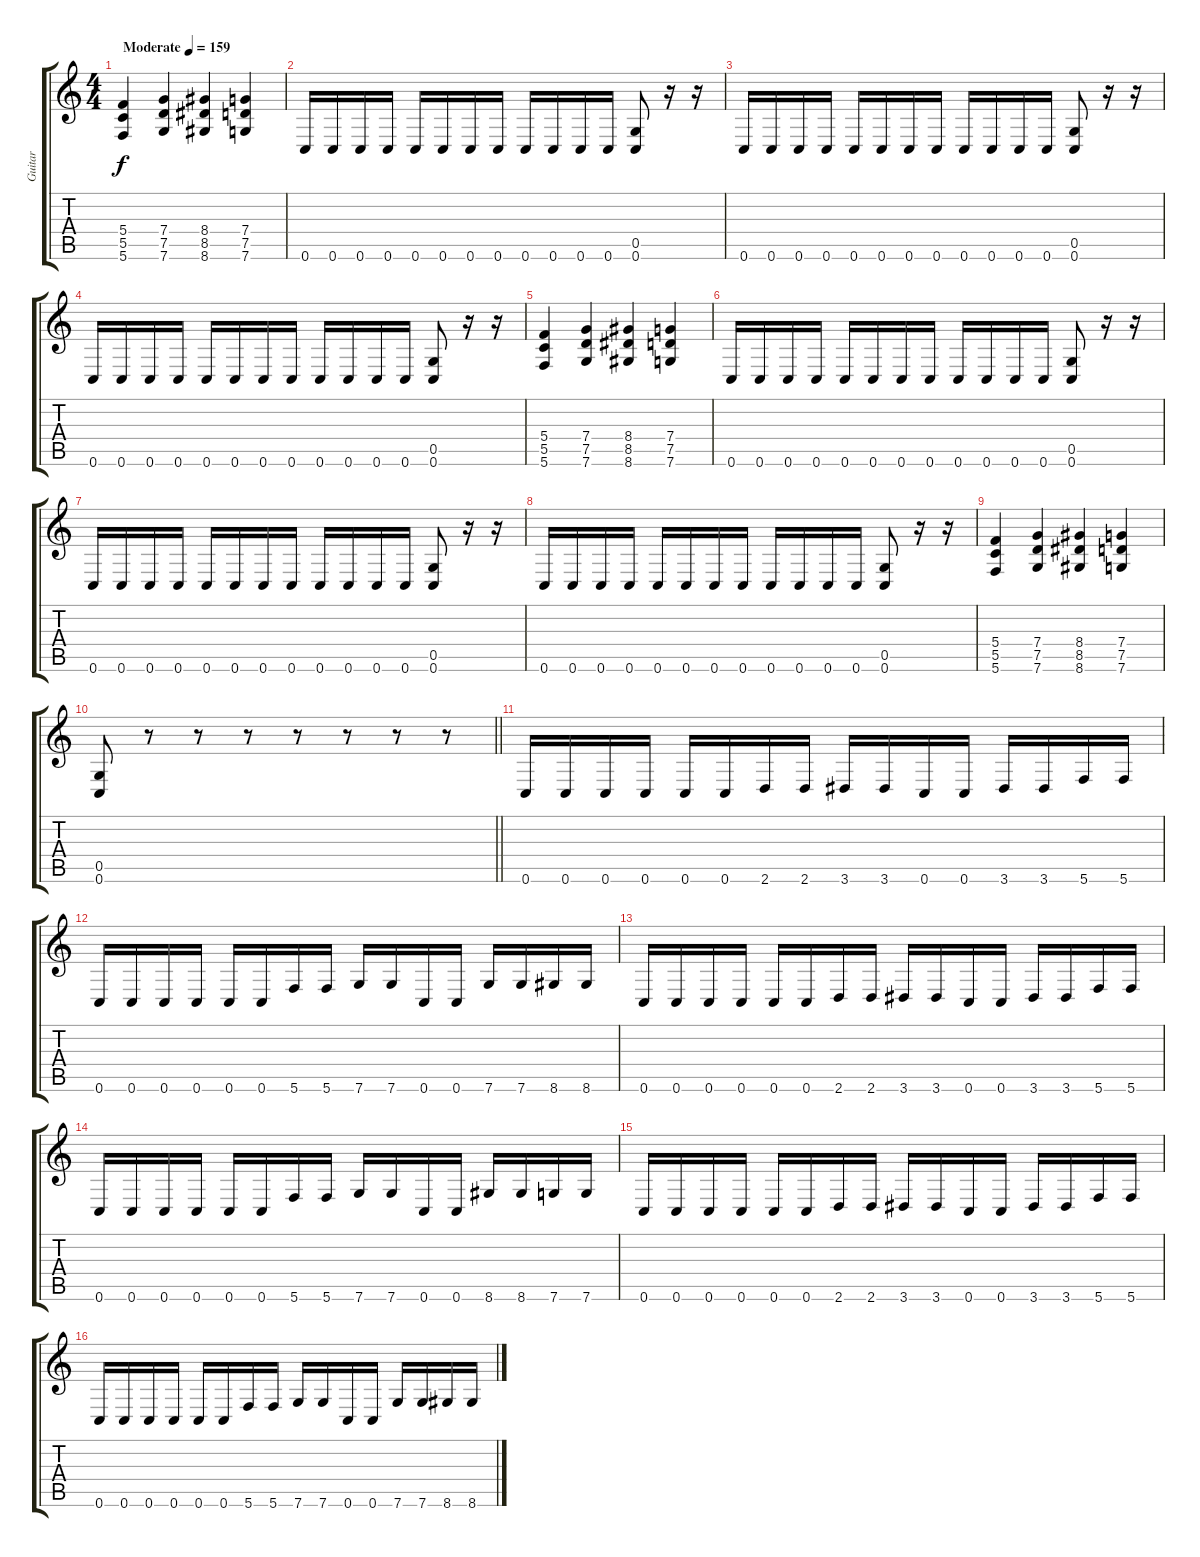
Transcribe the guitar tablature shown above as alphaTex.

\track ("Guitar" "Guitar") {instrument distortionguitar}
\staff {score tabs}
\tuning (D4 A3 F3 C3 G2 C2) {hide}
\ts (4 4)
\section ("" "")
\tempo (159 "Moderate")
\clef g2
\ks c
(5.4 5.5 5.6).4{dy f instrument distortionguitar} (7.4 7.5 7.6).4 (8.4 8.5 8.6).4 (7.4 7.5 7.6).4 |
0.6.16 0.6.16 0.6.16 0.6.16 0.6.16 0.6.16 0.6.16 0.6.16 0.6.16 0.6.16 0.6.16 0.6.16 (0.5 0.6).8 r.16 r.16 |
0.6.16 0.6.16 0.6.16 0.6.16 0.6.16 0.6.16 0.6.16 0.6.16 0.6.16 0.6.16 0.6.16 0.6.16 (0.5 0.6).8 r.16 r.16 |
0.6.16 0.6.16 0.6.16 0.6.16 0.6.16 0.6.16 0.6.16 0.6.16 0.6.16 0.6.16 0.6.16 0.6.16 (0.5 0.6).8 r.16 r.16 |
(5.4 5.5 5.6).4 (7.4 7.5 7.6).4 (8.4 8.5 8.6).4 (7.4 7.5 7.6).4 |
0.6.16 0.6.16 0.6.16 0.6.16 0.6.16 0.6.16 0.6.16 0.6.16 0.6.16 0.6.16 0.6.16 0.6.16 (0.5 0.6).8 r.16 r.16 |
0.6.16 0.6.16 0.6.16 0.6.16 0.6.16 0.6.16 0.6.16 0.6.16 0.6.16 0.6.16 0.6.16 0.6.16 (0.5 0.6).8 r.16 r.16 |
0.6.16 0.6.16 0.6.16 0.6.16 0.6.16 0.6.16 0.6.16 0.6.16 0.6.16 0.6.16 0.6.16 0.6.16 (0.5 0.6).8 r.16 r.16 |
(5.4 5.5 5.6).4 (7.4 7.5 7.6).4 (8.4 8.5 8.6).4 (7.4 7.5 7.6).4 |
\barLineRight lightlight
(0.5 0.6).8 r.8 r.8 r.8 r.8 r.8 r.8 r.8 |
\section ("" "")
0.6.16 0.6.16 0.6.16 0.6.16 0.6.16 0.6.16 2.6.16 2.6.16 3.6.16 3.6.16 0.6.16 0.6.16 3.6.16 3.6.16 5.6.16 5.6.16 |
0.6.16 0.6.16 0.6.16 0.6.16 0.6.16 0.6.16 5.6.16 5.6.16 7.6.16 7.6.16 0.6.16 0.6.16 7.6.16 7.6.16 8.6.16 8.6.16 |
0.6.16 0.6.16 0.6.16 0.6.16 0.6.16 0.6.16 2.6.16 2.6.16 3.6.16 3.6.16 0.6.16 0.6.16 3.6.16 3.6.16 5.6.16 5.6.16 |
0.6.16 0.6.16 0.6.16 0.6.16 0.6.16 0.6.16 5.6.16 5.6.16 7.6.16 7.6.16 0.6.16 0.6.16 8.6.16 8.6.16 7.6.16 7.6.16 |
0.6.16 0.6.16 0.6.16 0.6.16 0.6.16 0.6.16 2.6.16 2.6.16 3.6.16 3.6.16 0.6.16 0.6.16 3.6.16 3.6.16 5.6.16 5.6.16 |
0.6.16 0.6.16 0.6.16 0.6.16 0.6.16 0.6.16 5.6.16 5.6.16 7.6.16 7.6.16 0.6.16 0.6.16 7.6.16 7.6.16 8.6.16 8.6.16
